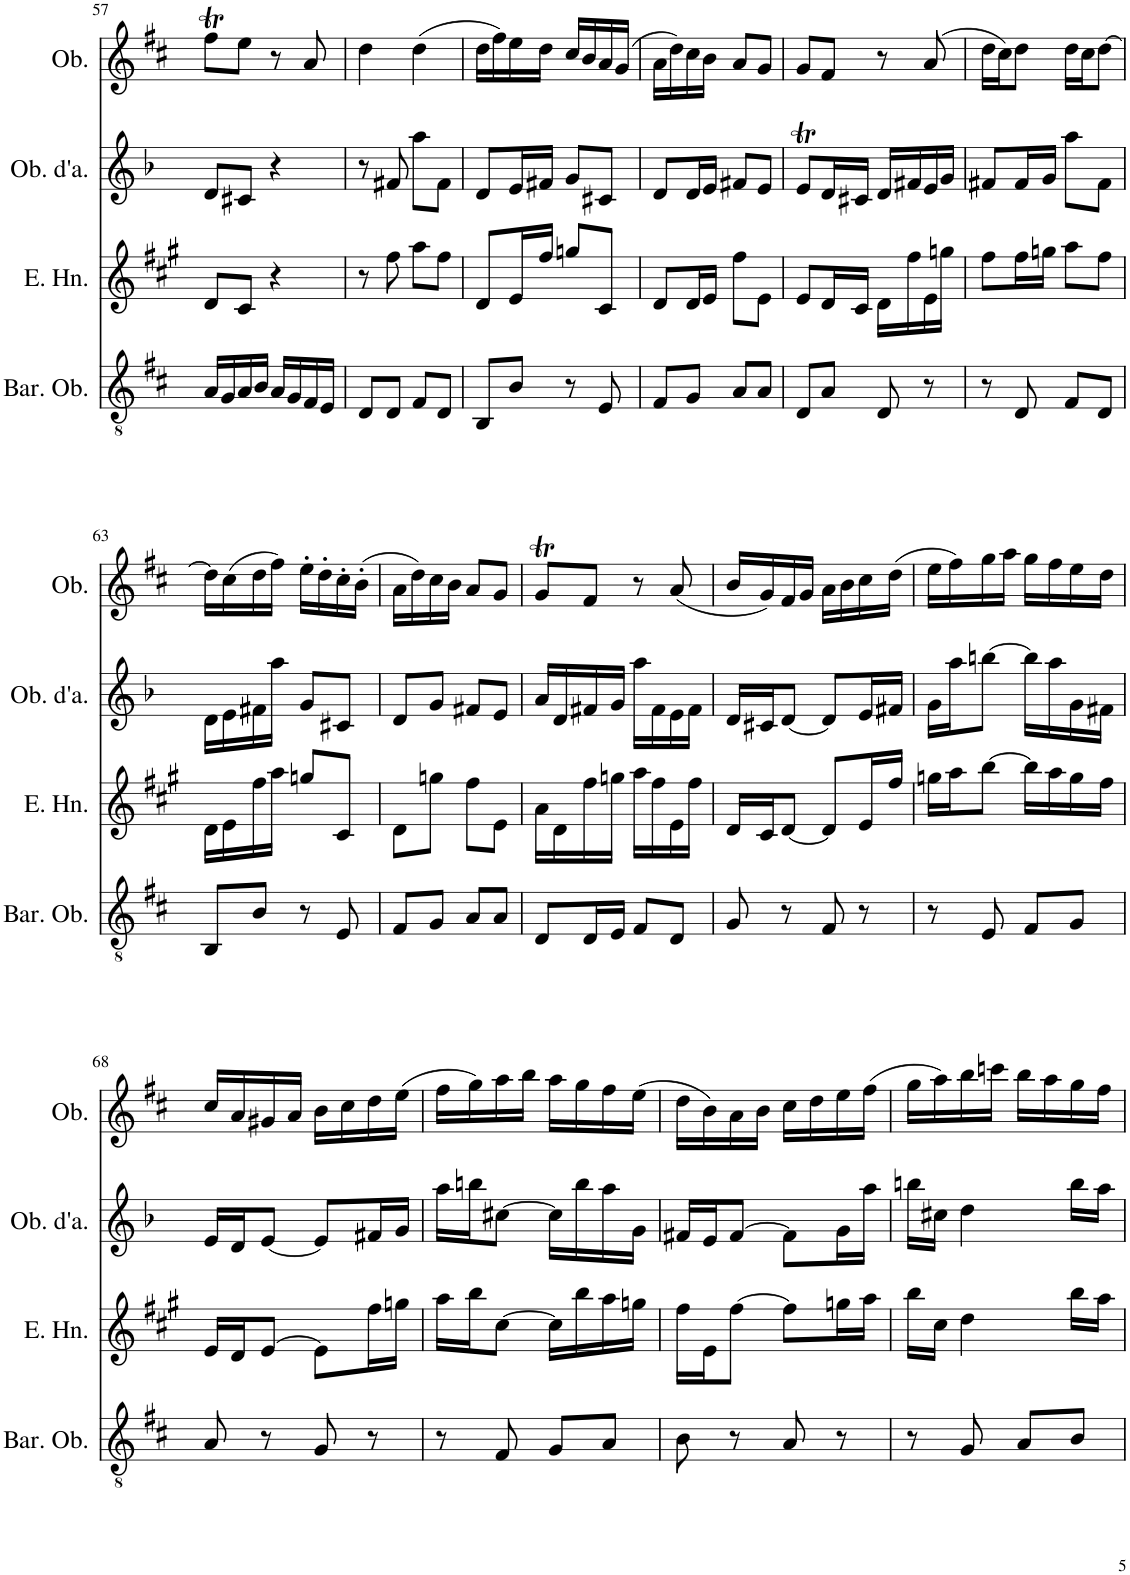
**kern	**kern	**kern	**kern
*part4	*part3	*part2	*part1
*staff4	*staff3	*staff2	*staff1
*I"Baritone Oboe	*I"English Horn	*I"Oboe d'amore	*I"Oboe
*I'Bar. Ob.	*I'E. Hn.	*I'Ob. d'a.	*I'Ob.
!!LO:PB:g=z
*clefGv2	*clefG2	*clefG2	*clefG2
*	*Trd4c7	*Trd2c3	*
*k[f#c#]	*k[f#c#g#]	*k[b-]	*k[f#c#]
*M2/4	*M2/4	*M2/4	*M2/4
=57	=57	=57	=57
16A/LL	8d/L	8d/L	8ff#t\L
16G/	.	.	.
16A/	8c#/J	8c#X/J	8ee\J
16B/JJ	.	.	.
16A/LL	4r	4r	8r
16G/	.	.	.
16F#/	.	.	8a/
16E/JJ	.	.	.
=58	=58	=58	=58
8D/L	8r	8r	4dd\
8D/J	8ff#\	8f#X/	.
8F#/L	8aa\L	8aa\L	(4dd\
8D/J	8ff#\J	8f#\J	.
=59	=59	=59	=59
8BB/L	8d/L	8d/L	16dd\LL
.	.	.	16ff#\)
8B/J	16e/L	16e/L	16ee\
.	16ff#/JJ	16f#X/JJ	16dd\JJ
8r	8ggn/L	8g/L	16cc#/LL
.	.	.	16b/
8E/	8c#/J	8c#X/J	16a/
.	.	.	(16g/JJ
=60	=60	=60	=60
8F#/L	8d/L	8d/L	16a\LL
.	.	.	16dd\)
8G/J	16d/L	16d/L	16cc#\
.	16e/JJ	16e/JJ	16b\JJ
8A/L	8ff#\L	8f#X/L	8a/L
8A/J	8e\J	8e/J	8g/J
=61	=61	=61	=61
8D/L	8e/L	8et/L	8g/L
8A/J	16d/L	16d/L	8f#/J
.	16c#/JJ	16c#X/JJ	.
8D/	16d\LL	16d/LL	8r
.	16ff#\	16f#X/	.
8r	16e\	16e/	(8a/
.	16ggn\JJ	16g/JJ	.
=62	=62	=62	=62
8r	8ff#\L	8f#X/L	16dd\LL
.	.	.	16cc#\J)
8D/	16ff#\L	16f#/L	8dd\J
.	16ggn\JJ	16g/JJ	.
8F#/L	8aa\L	8aa\L	16dd\LL
.	.	.	16cc#\J
8D/J	8ff#\J	8f#\J	[8dd\J
!!LO:LB:g=z
=63	=63	=63	=63
8BB/L	16d\LL	16d\LL	16dd\LL]
.	16e\	16e\	(16cc#\
8B/J	16ff#\	16f#X\	16dd\
.	16aa\JJ	16aa\JJ	16ff#\JJ)
8r	8ggn/L	8g/L	16ee'\LL
.	.	.	16dd'\
8E/	8c#/J	8c#X/J	16cc#'\
.	.	.	(16b'\JJ
=64	=64	=64	=64
8F#/L	8d\L	8d/L	16a\LL
.	.	.	16dd\)
8G/J	8ggn\J	8g/J	16cc#\
.	.	.	16b\JJ
8A/L	8ff#\L	8f#X/L	8a/L
8A/J	8e\J	8e/J	8g/J
=65	=65	=65	=65
8D/L	16a\LL	16a/LL	8gT/L
.	16d\	16d/	.
16D/L	16ff#\	16f#X/	8f#/J
16E/JJ	16ggn\JJ	16g/JJ	.
8F#/L	16aa\LL	16aa\LL	8r
.	16ff#\	16f#\	.
8D/J	16e\	16e\	(8a/
.	16ff#\JJ	16f#\JJ	.
=66	=66	=66	=66
8G/	16d/LL	16d/LL	16b/LL
.	16c#/J	16c#X/J	16g/)
8r	[8d/J	[8d/J	16f#/
.	.	.	16g/JJ
8F#/	8d/L]	8d/L]	16a\LL
.	.	.	16b\
8r	16e/L	16e/L	16cc#\
.	16ff#/JJ	16f#X/JJ	(16dd\JJ
=67	=67	=67	=67
8r	16ggn\LL	16g\LL	16ee\LL
.	16aa\J	16aa\J	16ff#\)
8E/	[8bb\J	[8bbn\J	16gg\
.	.	.	16aa\JJ
8F#/L	16bb\LL]	16bb\LL]	16gg\LL
.	16aa\	16aa\	16ff#\
8G/J	16gg\	16g\	16ee\
.	16ff#\JJ	16f#X\JJ	(16dd\JJ
!!LO:LB:g=z
=68	=68	=68	=68
8A/	16e/LL	16e/LL	16cc#/LL
.	16d/J	16d/J	16a/)
8r	[8e/J	[8e/J	16g#X/
.	.	.	16a/JJ
8G/	8e\L]	8e/L]	16b\LL
.	.	.	16cc#\
8r	16ff#\L	16f#X/L	16dd\
.	16ggn\JJ	16g/JJ	(16ee\JJ
=69	=69	=69	=69
8r	16aa\LL	16aa\LL	16ff#\LL
.	16bb\J	16bbn\J	16gg\)
8F#/	[8cc#\J	[8cc#X\J	16aa\
.	.	.	16bb\JJ
8G/L	16cc#\LL]	16cc#\LL]	16aa\LL
.	16bb\	16bb\	16gg\
8A/J	16aa\	16aa\	16ff#\
.	16ggn\JJ	16g\JJ	(16ee\JJ
=70	=70	=70	=70
8B\	16ff#\LL	16f#X/LL	16dd\LL
.	16e\J	16e/J	16b\)
8r	[8ff#\J	[8f#/J	16a\
.	.	.	16b\JJ
8A/	8ff#\L]	8f#\L]	16cc#\LL
.	.	.	16dd\
8r	16ggn\L	16g\L	16ee\
.	16aa\JJ	16aa\JJ	(16ff#\JJ
=71	=71	=71	=71
8r	16bb\LL	16bbn\LL	16gg\LL
.	16cc#\JJ	16cc#X\JJ	16aa\)
8G/	4dd\	4dd\	16bb\
.	.	.	16cccn\JJ
8A/L	.	.	16bb\LL
.	.	.	16aa\
8B/J	16bb\LL	16bb\LL	16gg\
.	16aa\JJ	16aa\JJ	16ff#\JJ
=	=	=	=
*-	*-	*-	*-
